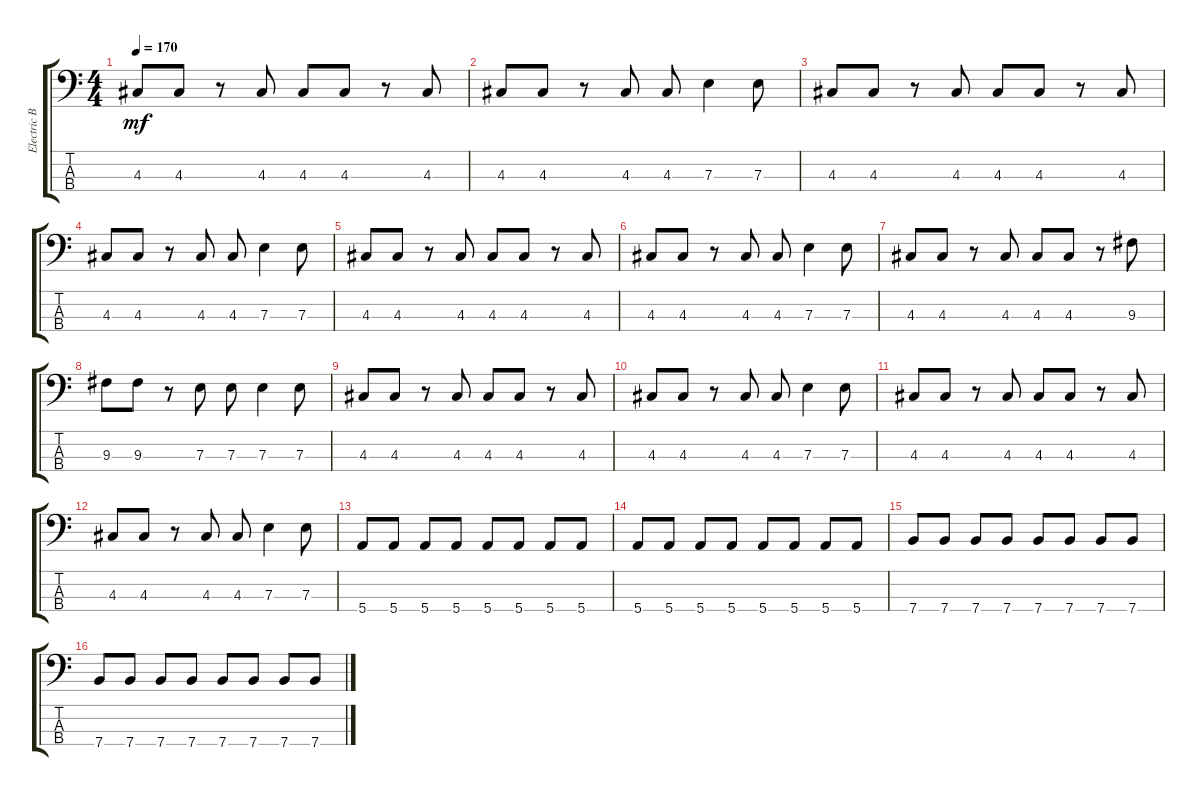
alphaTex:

\track ("Electric Bass" "Electric B") {instrument electricbassfinger}
\staff {score tabs}
\tuning (G2 D2 A1 E1) {hide}
\ts (4 4)
\tempo 170
\clef f4
\ks c
4.3.8{dy mf} 4.3.8 r.8 4.3.8 4.3.8 4.3.8 r.8 4.3.8 |
4.3.8 4.3.8 r.8 4.3.8 4.3.8 7.3.4 7.3.8 |
4.3.8 4.3.8 r.8 4.3.8 4.3.8 4.3.8 r.8 4.3.8 |
4.3.8 4.3.8 r.8 4.3.8 4.3.8 7.3.4 7.3.8 |
4.3.8 4.3.8 r.8 4.3.8 4.3.8 4.3.8 r.8 4.3.8 |
4.3.8 4.3.8 r.8 4.3.8 4.3.8 7.3.4 7.3.8 |
4.3.8 4.3.8 r.8 4.3.8 4.3.8 4.3.8 r.8 9.3.8 |
9.3.8 9.3.8 r.8 7.3.8 7.3.8 7.3.4 7.3.8 |
4.3.8 4.3.8 r.8 4.3.8 4.3.8 4.3.8 r.8 4.3.8 |
4.3.8 4.3.8 r.8 4.3.8 4.3.8 7.3.4 7.3.8 |
4.3.8 4.3.8 r.8 4.3.8 4.3.8 4.3.8 r.8 4.3.8 |
4.3.8 4.3.8 r.8 4.3.8 4.3.8 7.3.4 7.3.8 |
5.4.8 5.4.8 5.4.8 5.4.8 5.4.8 5.4.8 5.4.8 5.4.8 |
5.4.8 5.4.8 5.4.8 5.4.8 5.4.8 5.4.8 5.4.8 5.4.8 |
7.4.8 7.4.8 7.4.8 7.4.8 7.4.8 7.4.8 7.4.8 7.4.8 |
7.4.8 7.4.8 7.4.8 7.4.8 7.4.8 7.4.8 7.4.8 7.4.8
